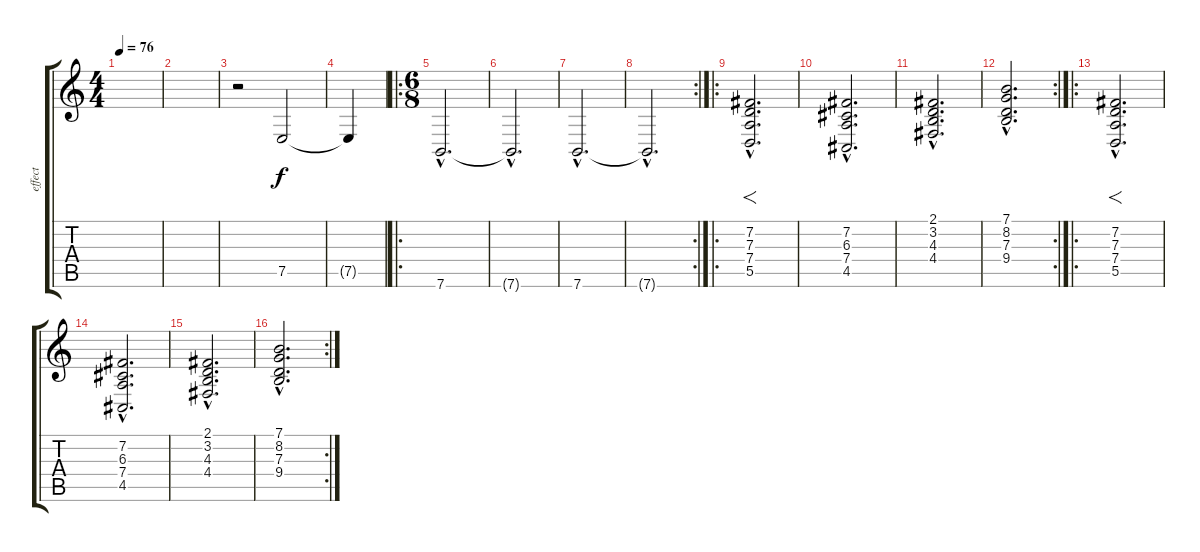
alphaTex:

\track ("effect" "effect") {instrument seashore}
\staff {score tabs}
\tuning (E4 B3 G3 D3 A2 E2) {hide}
\ts (4 4)
\tempo 76
\clef g2
\ks c
|
|
r.2 7.5.2{volume 8} |
7.5{t}.4 |
\ro
\ts (6 8)
7.6{hac}.2{d volume 6} |
7.6{hac t}.2{d} |
7.6{hac}.2{d volume 5} |
\rc 2
7.6{hac t}.2{d} |
\ro
(7.2{hac} 7.3{hac} 7.4{hac} 5.5{hac}).2{f d volume 10 instrument choiraahs} |
(7.2{hac} 6.3{hac} 7.4{hac} 4.5{hac}).2{d} |
(2.1{hac} 3.2{hac} 4.3{hac} 4.4{hac}).2{d} |
\rc 2
(7.1{hac} 8.2{hac} 7.3{hac} 9.4{hac}).2{d} |
\ro
(7.2{hac} 7.3{hac} 7.4{hac} 5.5{hac}).2{f d volume 10 instrument trombone} |
(7.2{hac} 6.3{hac} 7.4{hac} 4.5{hac}).2{d} |
(2.1{hac} 3.2{hac} 4.3{hac} 4.4{hac}).2{d} |
\rc 2
(7.1{hac} 8.2{hac} 7.3{hac} 9.4{hac}).2{d}
